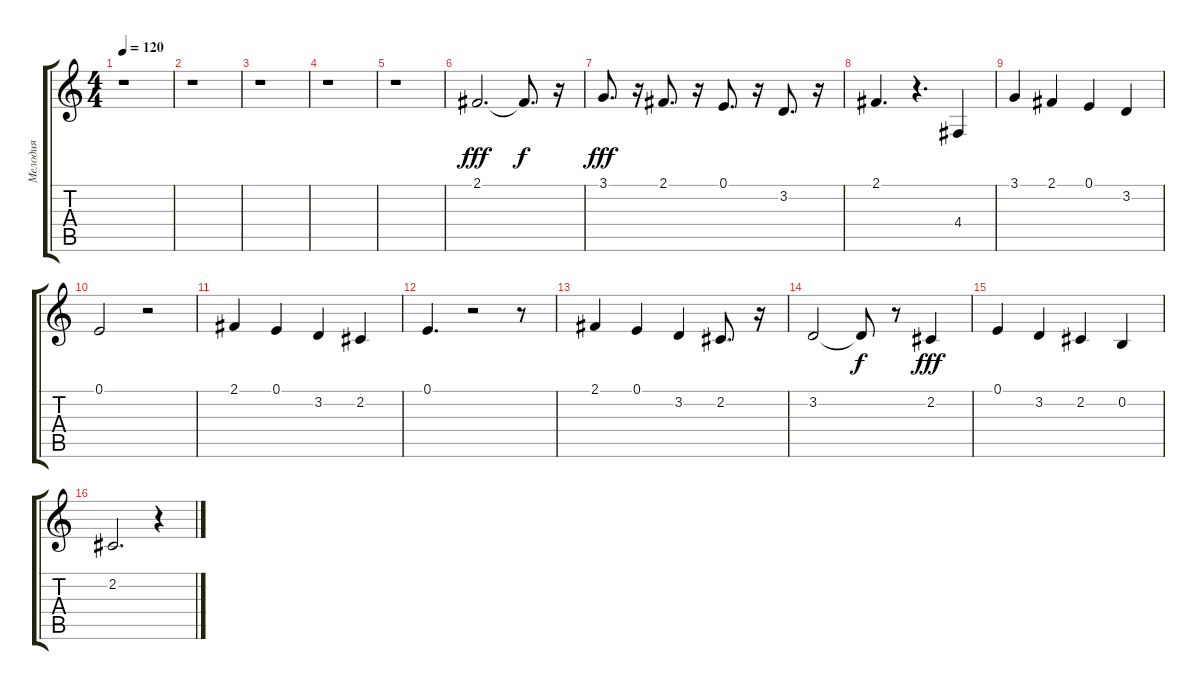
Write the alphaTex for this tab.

\track ("Мелодия" "Мелодия") {instrument stringensemble1}
\staff {score tabs}
\tuning (E4 B3 G3 D3 A2 E2) {hide}
\ts (4 4)
\tempo 120
\clef g2
\ks c
r.1{dy fff} |
r.1 |
r.1 |
r.1 |
r.1 |
2.1.2{d} 2.1{t}.8{d dy f} r.16 |
3.1.8{d dy fff} r.16 2.1.8{d} r.16 0.1.8{d} r.16 3.2.8{d} r.16 |
2.1.4{d} r.4{d} 4.4.4 |
3.1.4 2.1.4 0.1.4 3.2.4 |
0.1.2 r.2 |
2.1.4 0.1.4 3.2.4 2.2.4 |
0.1.4{d} r.2 r.8 |
2.1.4 0.1.4 3.2.4 2.2.8{d} r.16 |
3.2.2 3.2{t}.8{dy f} r.8 2.2.4{dy fff} |
0.1.4 3.2.4 2.2.4 0.2.4 |
2.2.2{d} r.4
